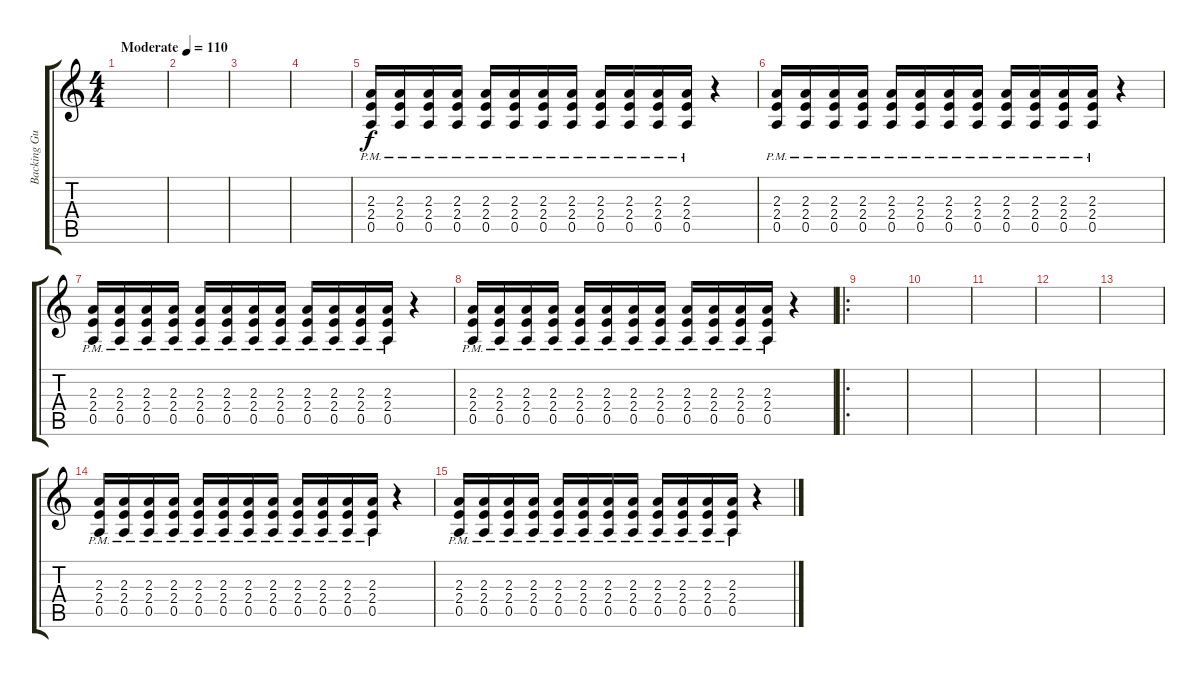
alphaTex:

\track ("Backing Guitar" "Backing Gu") {instrument distortionguitar}
\staff {score tabs}
\tuning (E4 B3 G3 D3 A2 E2) {hide}
\ts (4 4)
\tempo (110 "Moderate")
\clef g2
\ks c
|
|
|
|
(2.3{pm} 2.4{pm} 0.5{pm}).16 (2.3{pm} 2.4{pm} 0.5{pm}).16 (2.3{pm} 2.4{pm} 0.5{pm}).16 (2.3{pm} 2.4{pm} 0.5{pm}).16 (2.3{pm} 2.4{pm} 0.5{pm}).16 (2.3{pm} 2.4{pm} 0.5{pm}).16 (2.3{pm} 2.4{pm} 0.5{pm}).16 (2.3{pm} 2.4{pm} 0.5{pm}).16 (2.3{pm} 2.4{pm} 0.5{pm}).16 (2.3{pm} 2.4{pm} 0.5{pm}).16 (2.3{pm} 2.4{pm} 0.5{pm}).16 (2.3{pm} 2.4{pm} 0.5{pm}).16 r.4 |
(2.3{pm} 2.4{pm} 0.5{pm}).16 (2.3{pm} 2.4{pm} 0.5{pm}).16 (2.3{pm} 2.4{pm} 0.5{pm}).16 (2.3{pm} 2.4{pm} 0.5{pm}).16 (2.3{pm} 2.4{pm} 0.5{pm}).16 (2.3{pm} 2.4{pm} 0.5{pm}).16 (2.3{pm} 2.4{pm} 0.5{pm}).16 (2.3{pm} 2.4{pm} 0.5{pm}).16 (2.3{pm} 2.4{pm} 0.5{pm}).16 (2.3{pm} 2.4{pm} 0.5{pm}).16 (2.3{pm} 2.4{pm} 0.5{pm}).16 (2.3{pm} 2.4{pm} 0.5{pm}).16 r.4 |
(2.3{pm} 2.4{pm} 0.5{pm}).16 (2.3{pm} 2.4{pm} 0.5{pm}).16 (2.3{pm} 2.4{pm} 0.5{pm}).16 (2.3{pm} 2.4{pm} 0.5{pm}).16 (2.3{pm} 2.4{pm} 0.5{pm}).16 (2.3{pm} 2.4{pm} 0.5{pm}).16 (2.3{pm} 2.4{pm} 0.5{pm}).16 (2.3{pm} 2.4{pm} 0.5{pm}).16 (2.3{pm} 2.4{pm} 0.5{pm}).16 (2.3{pm} 2.4{pm} 0.5{pm}).16 (2.3{pm} 2.4{pm} 0.5{pm}).16 (2.3{pm} 2.4{pm} 0.5{pm}).16 r.4 |
(2.3{pm} 2.4{pm} 0.5{pm}).16 (2.3{pm} 2.4{pm} 0.5{pm}).16 (2.3{pm} 2.4{pm} 0.5{pm}).16 (2.3{pm} 2.4{pm} 0.5{pm}).16 (2.3{pm} 2.4{pm} 0.5{pm}).16 (2.3{pm} 2.4{pm} 0.5{pm}).16 (2.3{pm} 2.4{pm} 0.5{pm}).16 (2.3{pm} 2.4{pm} 0.5{pm}).16 (2.3{pm} 2.4{pm} 0.5{pm}).16 (2.3{pm} 2.4{pm} 0.5{pm}).16 (2.3{pm} 2.4{pm} 0.5{pm}).16 (2.3{pm} 2.4{pm} 0.5{pm}).16 r.4 |
\ro
|
|
|
|
|
(2.3{pm} 2.4{pm} 0.5{pm}).16 (2.3{pm} 2.4{pm} 0.5{pm}).16 (2.3{pm} 2.4{pm} 0.5{pm}).16 (2.3{pm} 2.4{pm} 0.5{pm}).16 (2.3{pm} 2.4{pm} 0.5{pm}).16 (2.3{pm} 2.4{pm} 0.5{pm}).16 (2.3{pm} 2.4{pm} 0.5{pm}).16 (2.3{pm} 2.4{pm} 0.5{pm}).16 (2.3{pm} 2.4{pm} 0.5{pm}).16 (2.3{pm} 2.4{pm} 0.5{pm}).16 (2.3{pm} 2.4{pm} 0.5{pm}).16 (2.3{pm} 2.4{pm} 0.5{pm}).16 r.4 |
(2.3{pm} 2.4{pm} 0.5{pm}).16 (2.3{pm} 2.4{pm} 0.5{pm}).16 (2.3{pm} 2.4{pm} 0.5{pm}).16 (2.3{pm} 2.4{pm} 0.5{pm}).16 (2.3{pm} 2.4{pm} 0.5{pm}).16 (2.3{pm} 2.4{pm} 0.5{pm}).16 (2.3{pm} 2.4{pm} 0.5{pm}).16 (2.3{pm} 2.4{pm} 0.5{pm}).16 (2.3{pm} 2.4{pm} 0.5{pm}).16 (2.3{pm} 2.4{pm} 0.5{pm}).16 (2.3{pm} 2.4{pm} 0.5{pm}).16 (2.3{pm} 2.4{pm} 0.5{pm}).16 r.4
